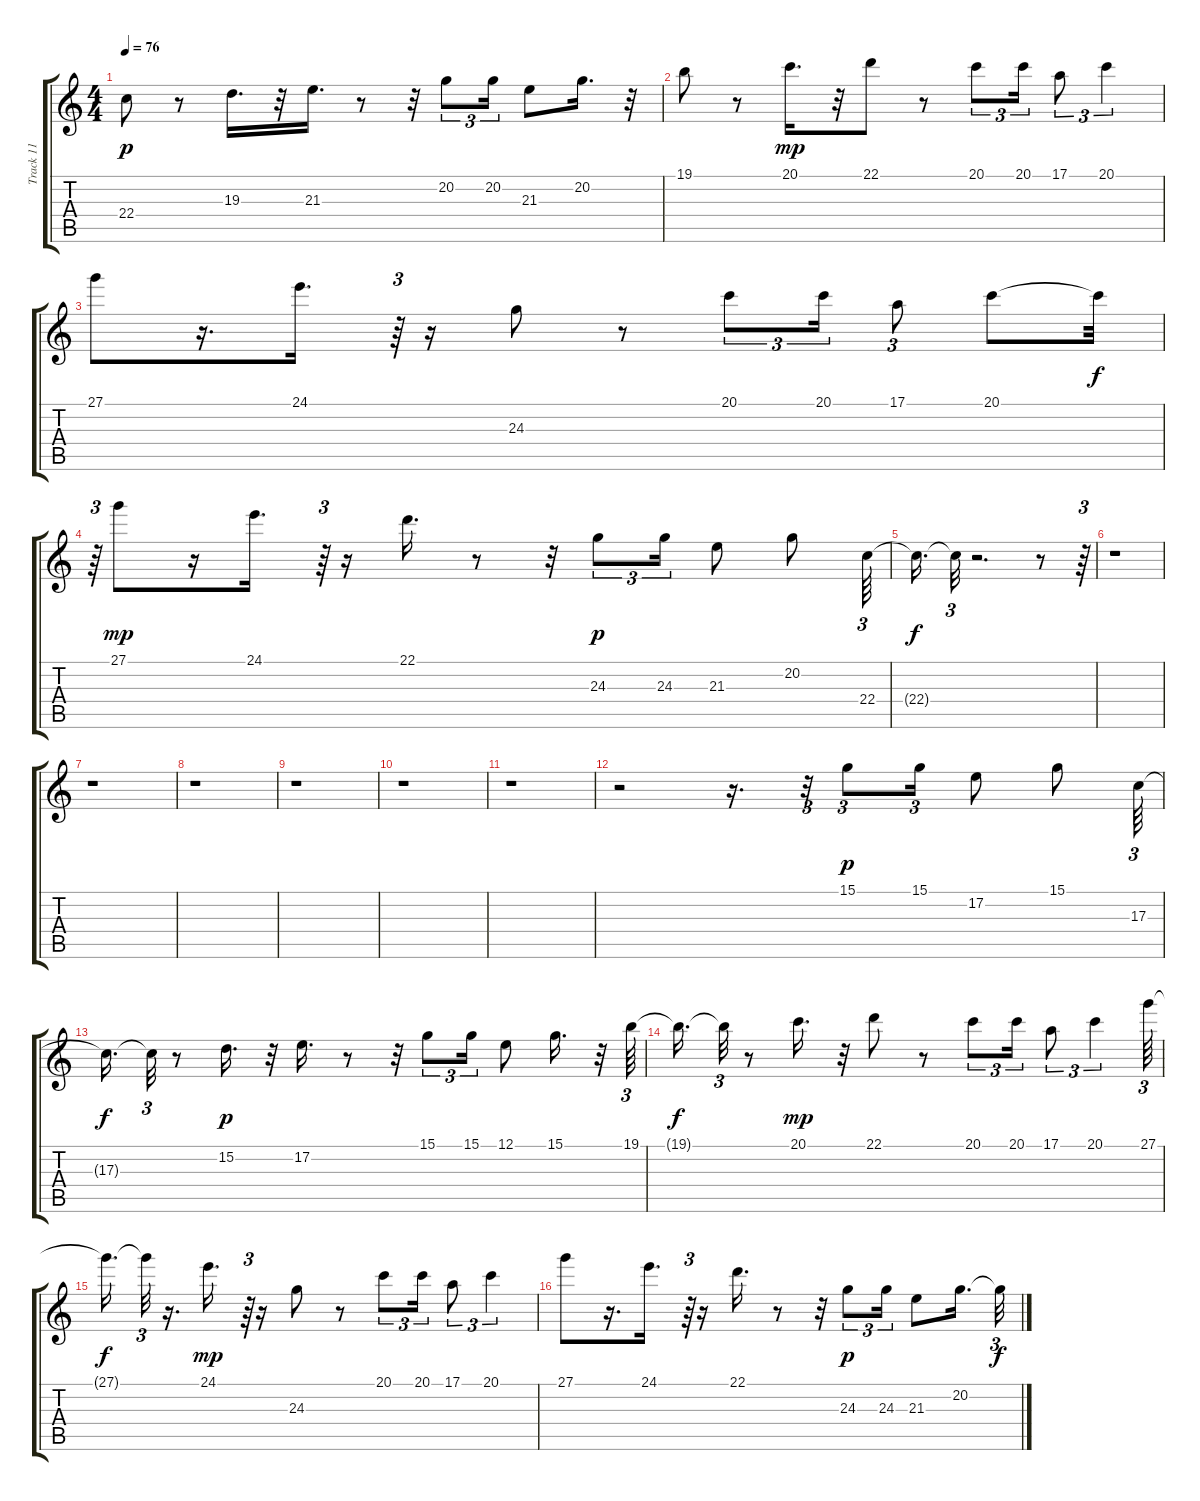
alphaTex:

\track ("Track 11" "Track 11") {instrument vibraphone}
\staff {score tabs}
\tuning (E4 B3 G3 D3 A2 E2) {hide}
\ts (4 4)
\tempo 76
\clef g2
\ks c
22.4.8{dy p} r.8 19.3.16{d} r.32 21.3.16{d} r.8 r.32 20.2.8{tu (3 2)} 20.2.16{tu (3 2)} 21.3.8 20.2.16{d} r.32 |
19.1.8 r.8 20.1.16{d dy mp} r.32 22.1.8 r.8 20.1.8{tu (3 2)} 20.1.16{tu (3 2)} 17.1.8{tu (3 2)} 20.1.4{tu (3 2)} |
27.1.8 r.16{d} 24.1.16{d} r.64{tu (3 2)} r.16 24.3.8 r.8 20.1.8{tu (3 2)} 20.1.16{tu (3 2)} 17.1.8{tu (3 2)} 20.1.8 20.1{t}.32{dy f} |
r.64{tu (3 2)} 27.1.8{dy mp} r.16 24.1.16{d} r.64{tu (3 2)} r.16 22.1.16{d} r.8 r.32 24.3.8{tu (3 2) dy p} 24.3.16{tu (3 2)} 21.3.8 20.2.8 22.4.64{tu (3 2)} |
22.4{t}.16{d dy f} 22.4{t}.32{tu (3 2)} r.2{d} r.8 r.64{tu (3 2)} |
r.1 |
r.1 |
r.1 |
r.1 |
r.1 |
r.1 |
r.2 r.16{d} r.32{tu (3 2)} 15.1.8{tu (3 2) dy p} 15.1.16{tu (3 2)} 17.2.8 15.1.8 17.3.64{tu (3 2)} |
17.3{t}.16{d dy f} 17.3{t}.32{tu (3 2)} r.8 15.2.16{d dy p} r.32 17.2.16{d} r.8 r.32 15.1.8{tu (3 2)} 15.1.16{tu (3 2)} 12.1.8 15.1.16{d} r.32 19.1.64{tu (3 2)} |
19.1{t}.16{d dy f} 19.1{t}.32{tu (3 2)} r.8 20.1.16{d dy mp} r.32 22.1.8 r.8 20.1.8{tu (3 2)} 20.1.16{tu (3 2)} 17.1.8{tu (3 2)} 20.1.4{tu (3 2)} 27.1.64{tu (3 2)} |
27.1{t}.16{d dy f} 27.1{t}.32{tu (3 2)} r.16{d} 24.1.16{d dy mp} r.64{tu (3 2)} r.16 24.3.8 r.8 20.1.8{tu (3 2)} 20.1.16{tu (3 2)} 17.1.8{tu (3 2)} 20.1.4{tu (3 2)} |
27.1.8 r.16{d} 24.1.16{d} r.64{tu (3 2)} r.16 22.1.16{d} r.8 r.32 24.3.8{tu (3 2) dy p} 24.3.16{tu (3 2)} 21.3.8 20.2.16{d} 20.2{t}.32{tu (3 2) dy f}
